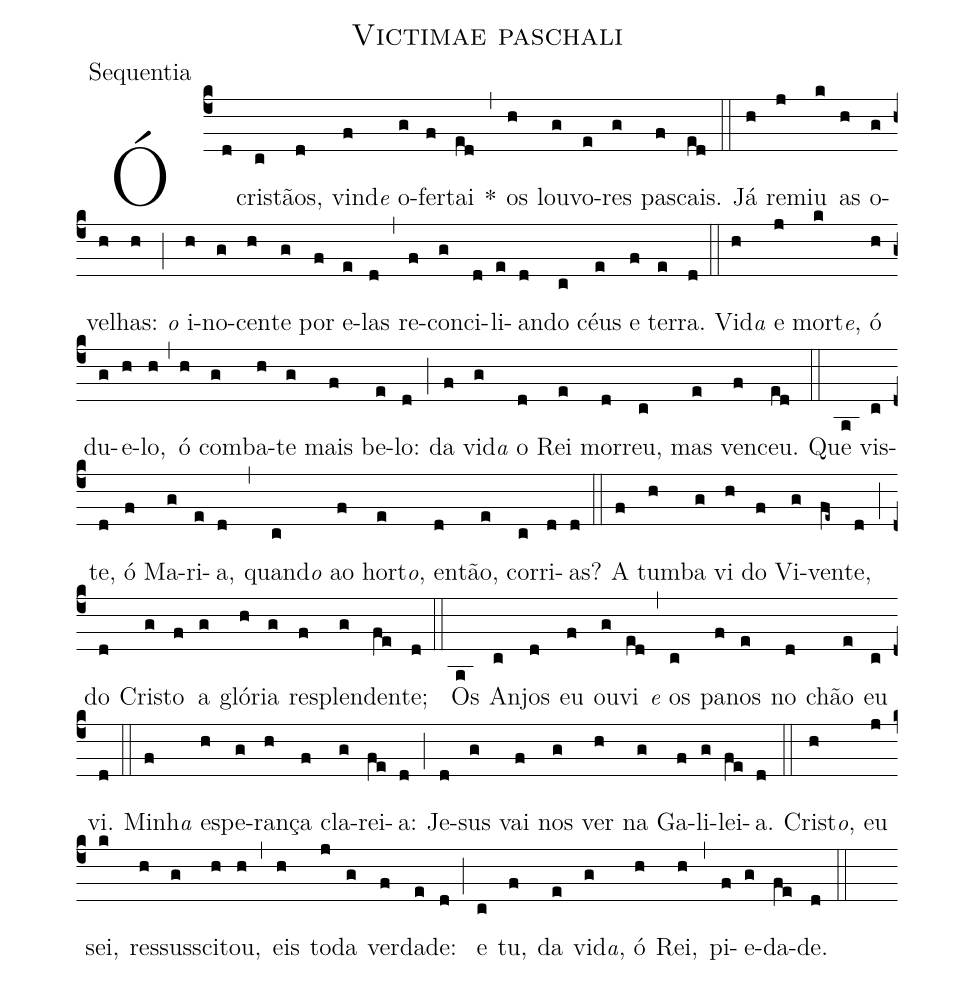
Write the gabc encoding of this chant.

name: Victimae paschali;
office-part: Sequentia;
%%
(c4)

Ó(d) cris(c)tãos,(d) vin(f)d<e>e</e> o(g)fer(f)tai(ed) *(,) os(h) lou(g)vo(e)res(g) pas(f)cais.(ed)

(::)

Já(h) re(j)miu(k) as(h) o(g)ve(h)lhas:(h) (;) <e>o</e> i(h)no(g)cen(h)te(g) por(f) e(e)las(d) (,) re(f)con(g)ci(d)li(e)an(d)do(c) céus(e) e(f) ter(e)ra.(d)

(::)

Vi(h)d<e>a</e> e(j) mor(k)t<e>e</e>, ó(h) du(g)e(h)lo,(h) (,) ó(h) com(g)ba(h)te(g) mais(f) be(e)lo:(d) (;) da(f) vi(g)d<e>a</e> o(d) Rei(e) mor(d)reu,(c) mas(e) ven(f)ceu.(ed)

(::)

Que(a) vis(c)te,(d) ó(f) Ma(g)ri(e)a,(d) (,) quan(c)d<e>o</e> ao(f) hor(e)t<e>o</e>, en(d)tão,(e) cor(c)ri(d)as?(d)

(::)

A(f) tum(h)ba(g) vi(h) do(f) Vi(g)ven(fe~)te,(d) (;) do(d) Cris(g)to(f) a(g) gló(h)ria(g) res(f)plen(g)den(fe)te;(d)

(::)

Os(a) An(c)jos(d) eu(f) ou(g)vi(ed) (,) <e>e</e> os(c) pa(f)nos(e) no(d) chão(e) eu(c) vi.(d)

(::)

Mi(f)nh<e>a</e> es(h)pe(g)ran(h)ça(f) cla(g)rei(fe)a:(d) (;) Je(d)sus(g) vai(f) nos(g) ver(h) na(g) Ga(f)li(g)lei(fe)a.(d)

(::)

Cris(h)t<e>o</e>, eu(j) sei,(k) res(h)sus(g)sci(h)tou,(h) (,) eis(h) to(j)da(g) ver(f)da(e)de:(d) (;) e(c) tu,(f) da(e) vi(g)d<e>a</e>, ó(h) Rei,(h) (,) pi(f)e(g)da(fe)de.(d)

(::)
